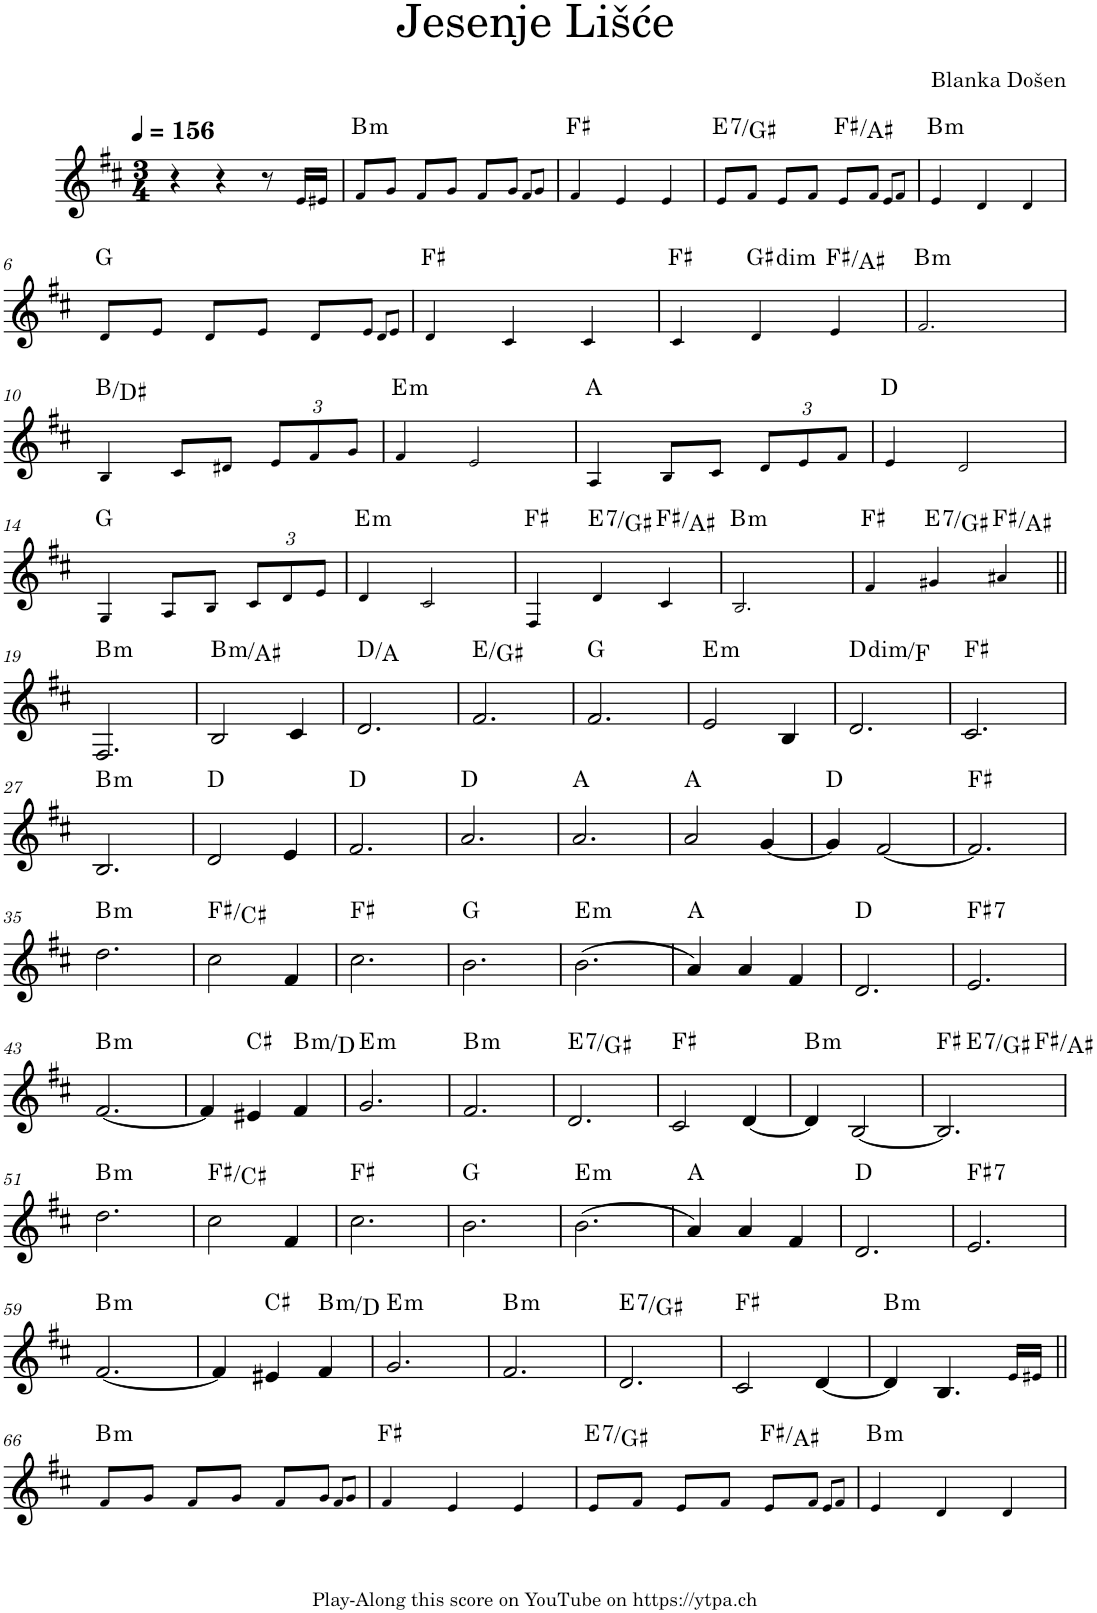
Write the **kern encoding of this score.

**kern	**harte
*part1	*part1
*staff1	*
*I"Piano	*
*I'Pno.	*
*clefG2	*
*k[f#c#]	*
*M3/4	*
*MM156	*
=1	=1
4r	.
4r	.
8r	.
16e!/LL	.
16e#X!/JJ	.
=2	=2
!	!LO:H:kt=m
8f#!/L	B:min
8g!/J	.
8f#!/L	.
8g!/J	.
8f#!/L	.
8g!/J	.
8qf#/L	.
8qg/J	.
=3	=3
4f#!/	F#:maj
4e!/	.
4e!/	.
=4	=4
!	!LO:H:kt=7
8e!/L	E:7/3
8f#!/J	.
8e!/L	.
8f#!/J	.
8e!/L	F#:maj/3
8f#!/J	.
8qe/L	.
8qf#/J	.
=5	=5
!	!LO:H:kt=m
4e!/	B:min
4d!/	.
4d!/	.
!!LO:LB:g=z
=6	=6
8d!/L	G:maj
8e!/J	.
8d!/L	.
8e!/J	.
8d!/L	.
8e!/J	.
8qd/L	.
8qe/J	.
=7	=7
4d!/	F#:maj
4c#!/	.
4c#!/	.
=8	=8
4c#!/	F#:maj
!	!LO:H:kt=dim
4d!/	G#:dim
4e!/	F#:maj/3
=9	=9
!	!LO:H:kt=m
2.f#!/	B:min
!!LO:LB:g=z
=10	=10
4B!/	B:maj/3
8c#!/L	.
8d#X!/J	.
*Xbrackettup	*
12e!/L	.
12f#!/	.
12g!/J	.
=11	=11
!	!LO:H:kt=m
4f#!/	E:min
2e!/	.
=12	=12
4A!/	A:maj
8B!/L	.
8c#!/J	.
12d!/L	.
12e!/	.
12f#!/J	.
=13	=13
4e!/	D:maj
2d!/	.
!!LO:LB:g=z
=14	=14
4G!/	G:maj
8A!/L	.
8B!/J	.
12c#!/L	.
12d!/	.
12e!/J	.
=15	=15
!	!LO:H:kt=m
4d!/	E:min
2c#!/	.
=16	=16
4F#!/	F#:maj
!	!LO:H:kt=7
4d!/	E:7/3
4c#!/	F#:maj/3
=17	=17
!	!LO:H:kt=m
2.B!/	B:min
=18	=18
4f#!/	F#:maj
!	!LO:H:kt=7
4g#X!/	E:7/3
4a#X!/	F#:maj/3
!!LO:LB:g=z
=19||	=19||
!	!LO:H:kt=m
2.F#/	B:min
=20	=20
!	!LO:H:kt=m
2B/	B:min/7
4c#/	.
=21	=21
2.d/	D:maj/5
=22	=22
2.f#/	E:maj/3
=23	=23
2.f#/	G:maj
=24	=24
!	!LO:H:kt=m
2e/	E:min
4B/	.
=25	=25
!	!LO:H:kt=dim
2.d/	D:dim/b3
=26	=26
2.c#/	F#:maj
!!LO:LB:g=z
=27	=27
!	!LO:H:kt=m
2.B/	B:min
=28	=28
2d/	D:maj
4e/	.
=29	=29
2.f#/	D:maj
=30	=30
2.a/	D:maj
=31	=31
2.a/	A:maj
=32	=32
2a/	A:maj
[4g/	.
=33	=33
4g/]	D:maj
[2f#/	.
=34	=34
2.f#/]	F#:maj
!!LO:LB:g=z
=35	=35
!	!LO:H:kt=m
2.dd\	B:min
=36	=36
2cc#\	F#:maj/5
4f#/	.
=37	=37
2.cc#\	F#:maj
=38	=38
2.b\	G:maj
=39	=39
!	!LO:H:kt=m
(2.b\	E:min
=40	=40
4a/)	A:maj
4a/	.
4f#/	.
=41	=41
2.d/	D:maj
=42	=42
!	!LO:H:kt=7
2.e/	F#:7
!!LO:LB:g=z
=43	=43
!	!LO:H:kt=m
[2.f#/	B:min
=44	=44
4f#/]	.
4e#X/	C#:maj
!	!LO:H:kt=m
4f#/	B:min/b3
=45	=45
!	!LO:H:kt=m
2.g/	E:min
=46	=46
!	!LO:H:kt=m
2.f#/	B:min
=47	=47
!	!LO:H:kt=7
2.d/	E:7/3
=48	=48
2c#/	F#:maj
[4d/	.
=49	=49
!	!LO:H:kt=m
4d/]	B:min
[2B/	.
=50	=50
*^	*
*	*^	*
2.B/]	4ryy	2ryy	F#:maj
!	!	!	!LO:H:kt=7
.	2ryy	.	E:7/3
.	.	4ryy	F#:maj/3
!!LO:LB:g=z	!!	!!
=51	=51	=51	=51
!	!	!	!LO:H:kt=m
*v	*v	*v	*
2.dd\	B:min
=52	=52
2cc#\	F#:maj/5
4f#/	.
=53	=53
2.cc#\	F#:maj
=54	=54
2.b\	G:maj
=55	=55
!	!LO:H:kt=m
(2.b\	E:min
=56	=56
4a/)	A:maj
4a/	.
4f#/	.
=57	=57
2.d/	D:maj
=58	=58
!	!LO:H:kt=7
2.e/	F#:7
!!LO:LB:g=z
=59	=59
!	!LO:H:kt=m
[2.f#/	B:min
=60	=60
4f#/]	.
4e#X/	C#:maj
!	!LO:H:kt=m
4f#/	B:min/b3
=61	=61
!	!LO:H:kt=m
2.g/	E:min
=62	=62
!	!LO:H:kt=m
2.f#/	B:min
=63	=63
!	!LO:H:kt=7
2.d/	E:7/3
=64	=64
2c#/	F#:maj
[4d/	.
=65	=65
!	!LO:H:kt=m
4d/]	B:min
4.B/	.
16e!/LL	.
16e#X!/JJ	.
!!LO:LB:g=z
=66||	=66||
!	!LO:H:kt=m
8f#!/L	B:min
8g!/J	.
8f#!/L	.
8g!/J	.
8f#!/L	.
8g!/J	.
8qf#/L	.
8qg/J	.
=67	=67
4f#!/	F#:maj
4e!/	.
4e!/	.
=68	=68
!	!LO:H:kt=7
8e!/L	E:7/3
8f#!/J	.
8e!/L	.
8f#!/J	.
8e!/L	F#:maj/3
8f#!/J	.
8qe/L	.
8qf#/J	.
=69	=69
!	!LO:H:kt=m
4e!/	B:min
4d!/	.
4d!/	.
=	=
*-	*-
